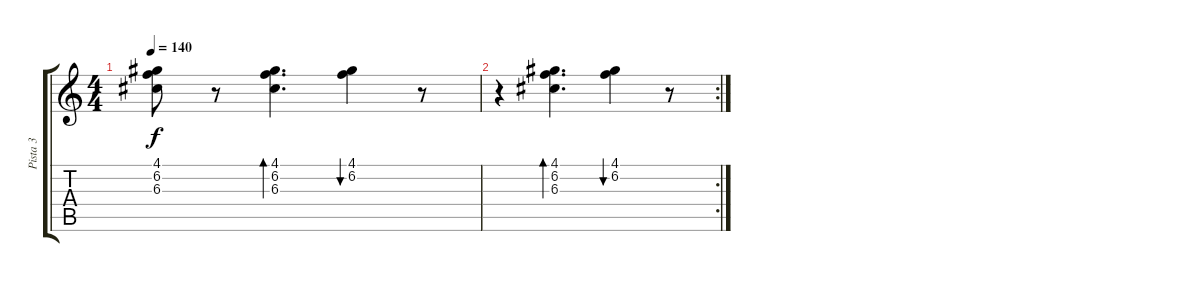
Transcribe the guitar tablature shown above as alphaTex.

\track ("Pista 3" "Pista 3") {instrument electricguitarclean}
\staff {score tabs}
\tuning (E4 B3 G3 D3 A2 E2) {hide}
\ts (4 4)
\tempo 140
\clef g2
\ks c
(4.1 6.2 6.3).8{dy f} r.8 (4.1 6.2 6.3).4{d bd 240} (4.1 6.2).4{bu 120} r.8 |
\rc 2
r.4 (4.1 6.2 6.3).4{d bd 240} (4.1 6.2).4{bu 120} r.8
